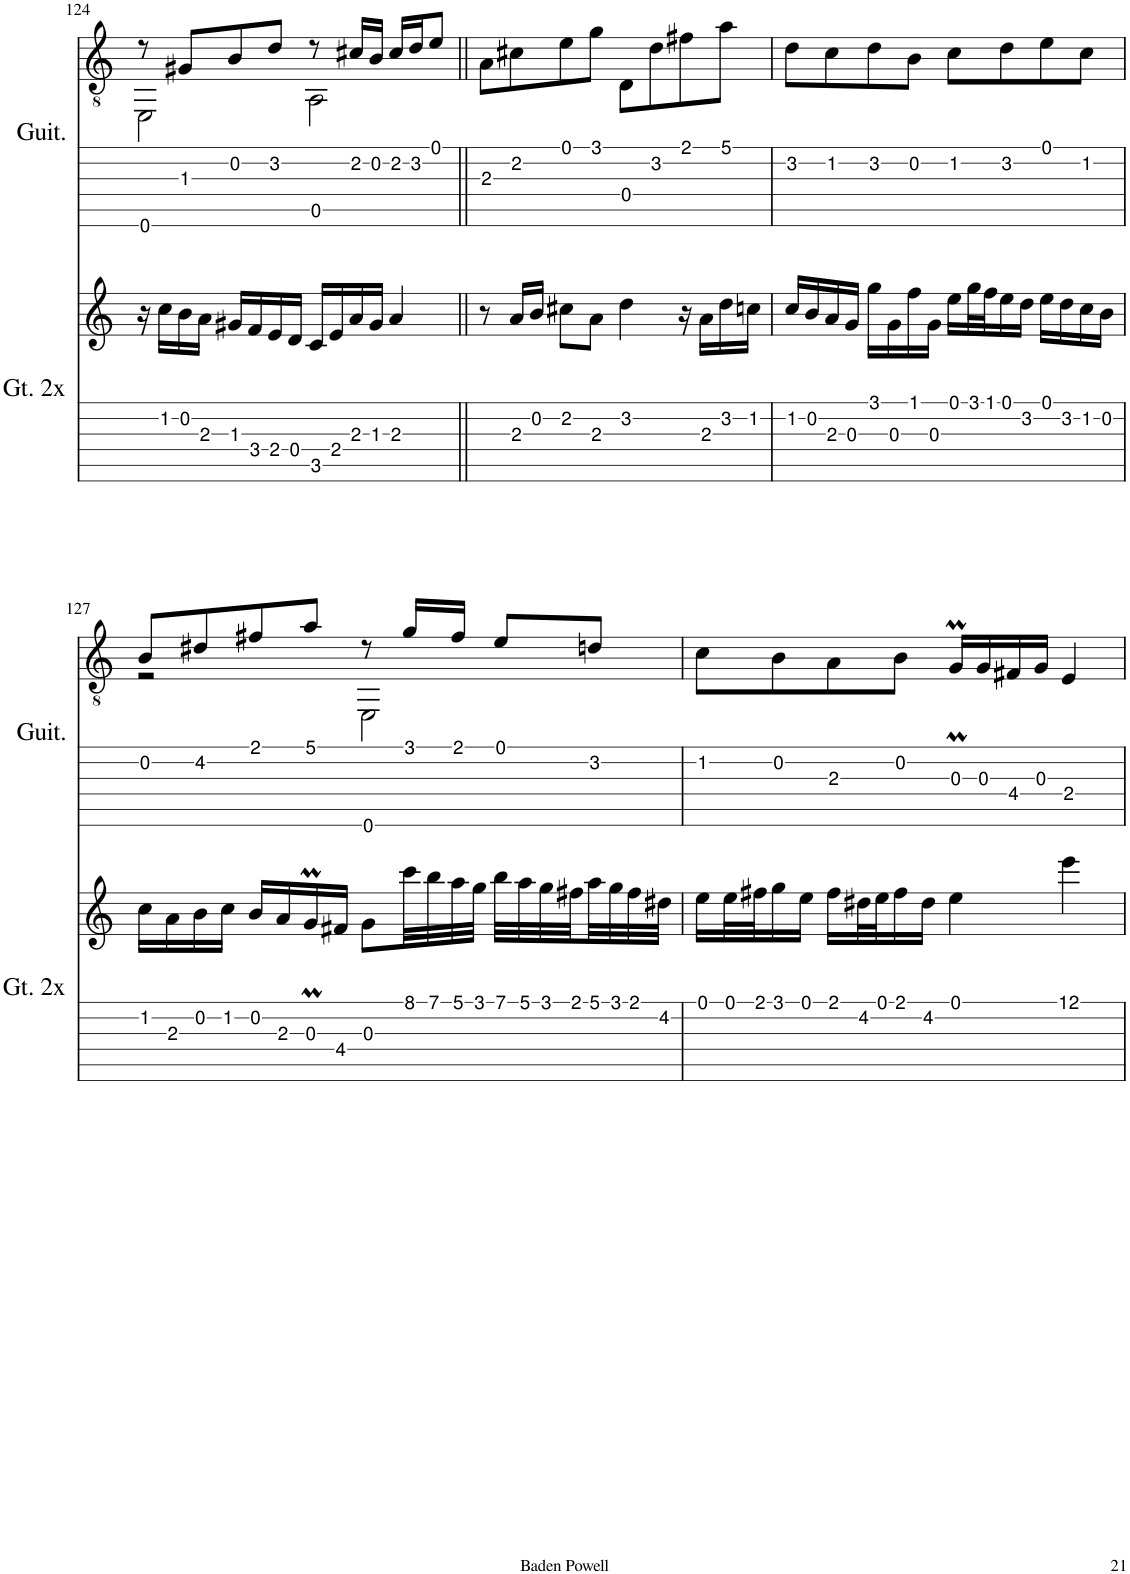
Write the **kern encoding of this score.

**kern	**kern	**kern	**kern
*part2	*part2	*part1	*part1
*staff4	*staff3	*staff2	*staff1
*I"Guitar (2x speed)	*	*I"Guitar	*
*I'Gt. 2x	*	*I'Guit.	*
!!LO:PB:g=z
*	*clefG2	*	*clefGv2
*k[]	*k[]	*k[]	*k[]
*	*M4/4	*M4/4	*M4/4
=124	=124	=124	=124
*	*	*^	*^
16r	16r	8r	2EE	8r	2EE\
16ccLL	16cc\LL	.	.	.	.
16b	16b\	8G#	.	8G#X/L	.
16aJJ	16a\JJ	.	.	.	.
16g#LL	16g#X/LL	8BL	.	8B/	.
16fJ	16f/	.	.	.	.
16eL	16e/	8dJ	.	8d/J	.
16dJJ	16d/JJ	.	.	.	.
16cLL	16c/LL	8r	2AA	8r	2AA\
16eJ	16e/	.	.	.	.
16aL	16a/	16c#LL	.	16c#X/LL	.
16g#JJ	16g#/JJ	16BJJ	.	16B/JJ	.
4a	4a/	16c#LL	.	16c#/LL	.
.	.	16dJ	.	16d/J	.
.	.	8eJ	.	8e/J	.
*	*	*v	*v	*	*
*	*	*	*v	*v
=125||	=125||	=125||	=125||
8r	8r	8AL	8A\L
16aLL	16a/LL	8c#J	8c#X\
16bJJ	16b/JJ	.	.
8cc#L	8cc#X\L	8eL	8e\
8aJ	8a\J	8gJ	8g\J
4dd	4dd\	8DL	8D\L
.	.	8dJ	8d\
16r	16r	8f#L	8f#X\
16aLL	16a\LL	.	.
16dd	16dd\	8aJ	8a\J
16ccJJ	16ccn\JJ	.	.
=126	=126	=126	=126
16ccLL	16cc/LL	8dL	8d\L
16bJ	16b/	.	.
16aL	16a/	8cJ	8c\
16gJJ	16g/JJ	.	.
16ggLL	16gg\LL	8dL	8d\
16gJ	16g\	.	.
16ffL	16ff\	8BJ	8B\J
16gJJ	16g\JJ	.	.
16eeLL	16ee\LL	8cL	8c\L
32ggL	32gg\L	.	.
32ffJJ	32ff\J	.	.
16eeL	16ee\	8dJ	8d\
16ddJJ	16dd\JJ	.	.
16eeLL	16ee\LL	8eL	8e\
16ddJ	16dd\	.	.
16ccL	16cc\	8cJ	8c\J
16bJJ	16b\JJ	.	.
!!LO:LB:g=z
=127	=127	=127	=127
*	*	*^	*^
16ccLL	16cc\LL	8BL	2r	8B/L	2r
16aJ	16a\	.	.	.	.
16bL	16b\	8d#J	.	8d#X/	.
16ccJJ	16cc\JJ	.	.	.	.
16bLL	16b/LL	8f#L	.	8f#X/	.
16aJ	16a/	.	.	.	.
16gML	16gM/	8aJ	.	8a/J	.
16f#JJ	16f#X/JJ	.	.	.	.
8gL	8g\L	8r	2EE	8r	2EE\
32cccLL	32ccc\LL	16gLL	.	16g/LL	.
32bb	32bb\	.	.	.	.
32aa	32aa\	16f#JJ	.	16f#/JJ	.
32ggJJJ	32gg\JJJ	.	.	.	.
32bbLLL	32bb\LLL	8eL	.	8e/L	.
32aa	32aa\	.	.	.	.
32gg	32gg\	.	.	.	.
32ff#JJ	32ff#X\	.	.	.	.
32aaLL	32aa\	8dnJ	.	8dn/J	.
32gg	32gg\	.	.	.	.
32ff#	32ff#\	.	.	.	.
32dd#JJJ	32dd#X\JJJ	.	.	.	.
*	*	*v	*v	*	*
*	*	*	*v	*v
=128	=128	=128	=128
16eeLL	16ee\LL	8cL	8c\L
32eeL	32ee\L	.	.
32ff#JJ	32ff#X\J	.	.
16ggL	16gg\	8BJ	8B\
16eeJJ	16ee\JJ	.	.
16ff#LL	16ff#\LL	8AL	8A\
32dd#L	32dd#X\L	.	.
32eeJJ	32ee\J	.	.
16ff#L	16ff#\	8BJ	8B\J
16dd#JJ	16dd#\JJ	.	.
4ee	4ee\	16GMLL	16GM/LL
.	.	16GJ	16G/
.	.	16F#L	16F#X/
.	.	16GJJ	16G/JJ
4eee	4eee\	4E	4E/
=	=	=	=
*-	*-	*-	*-
